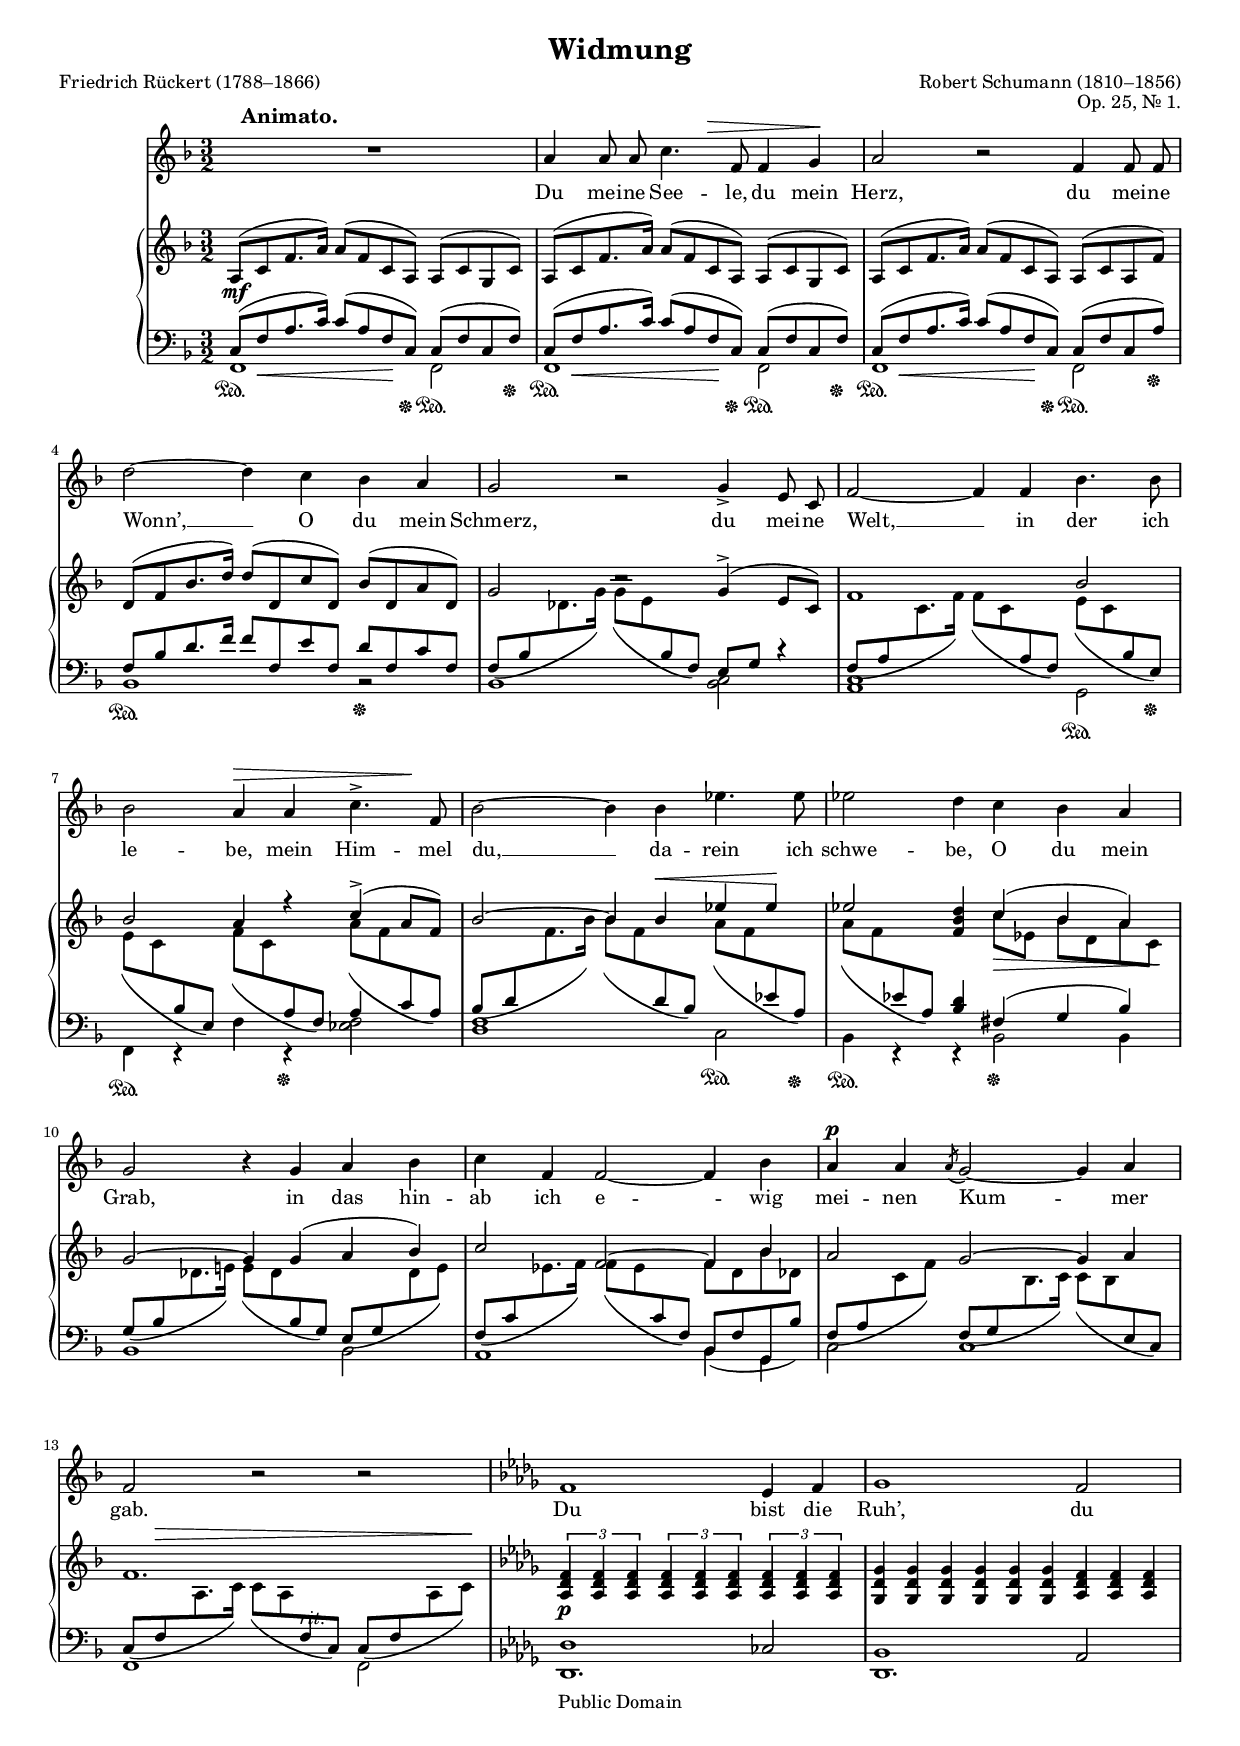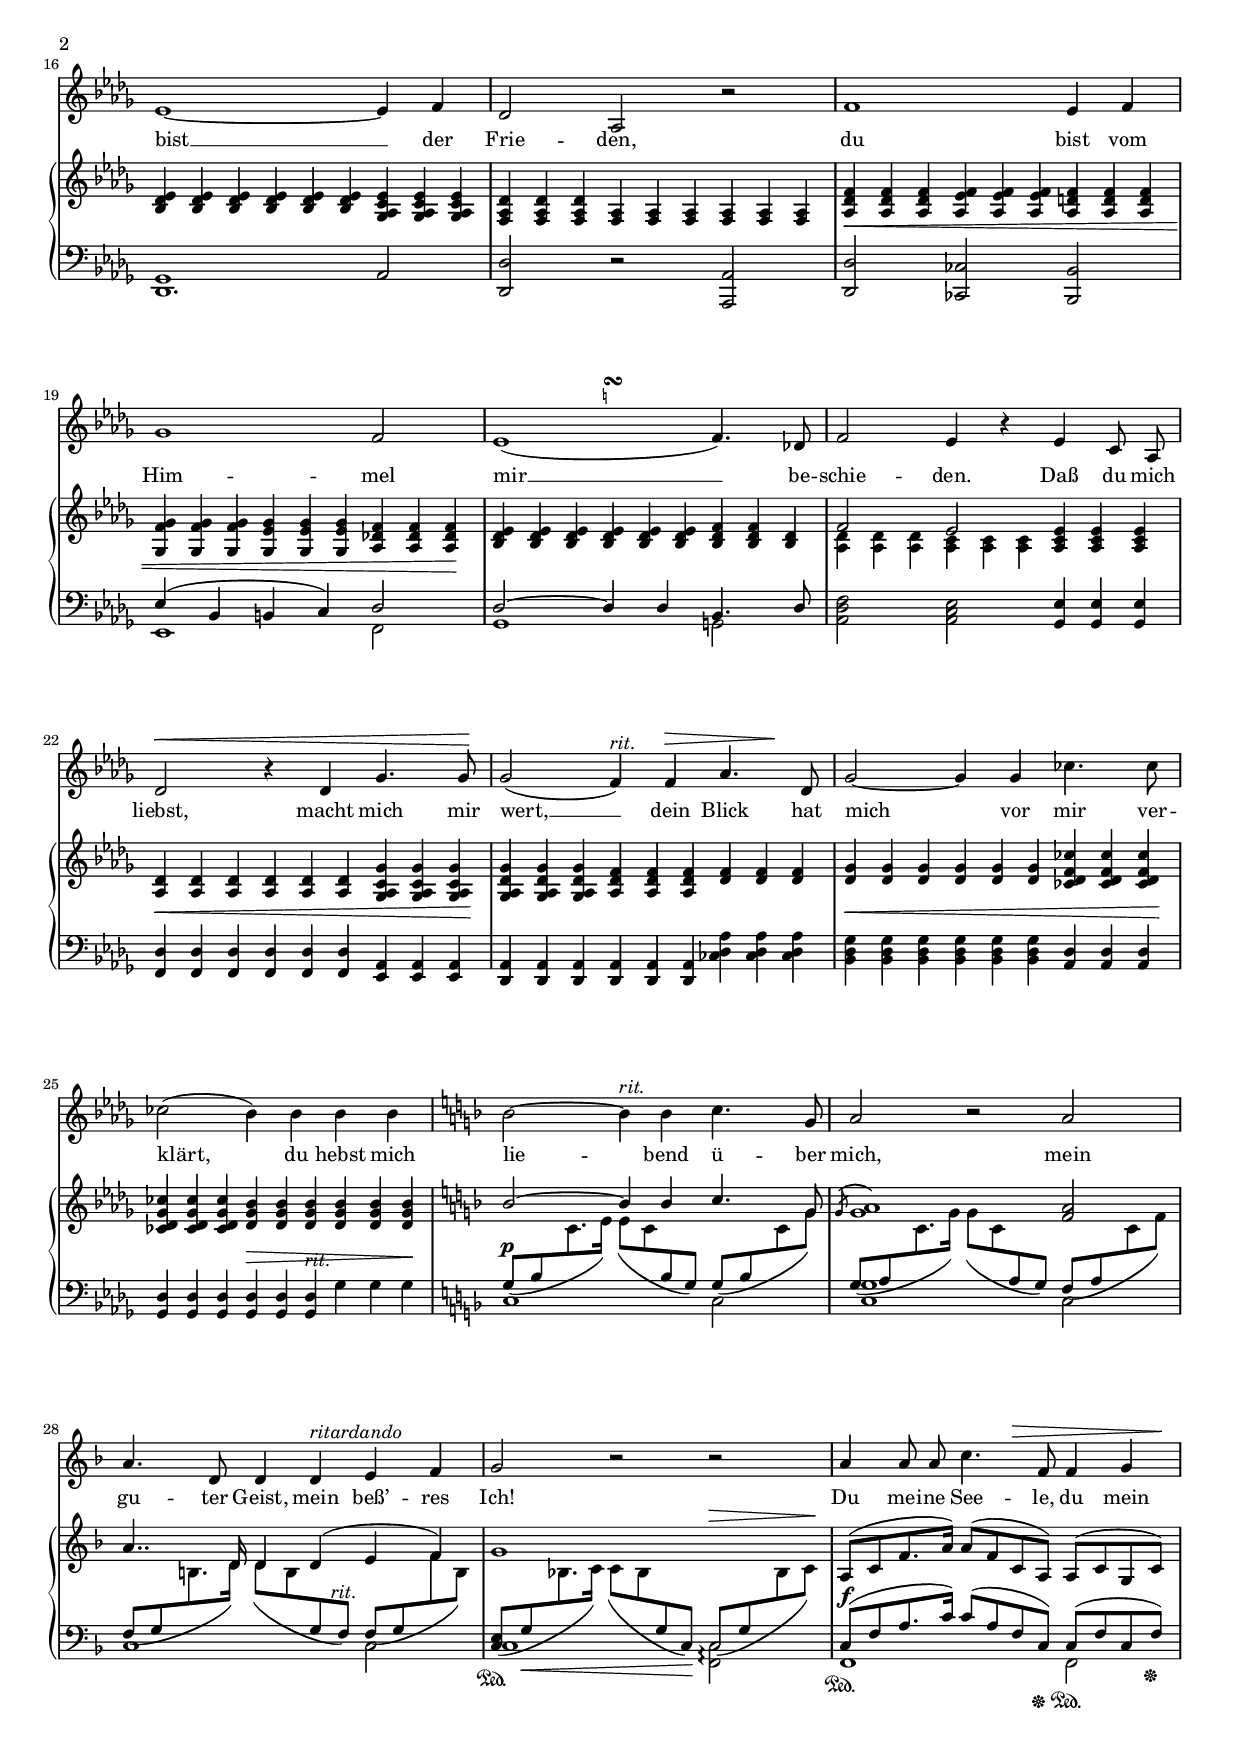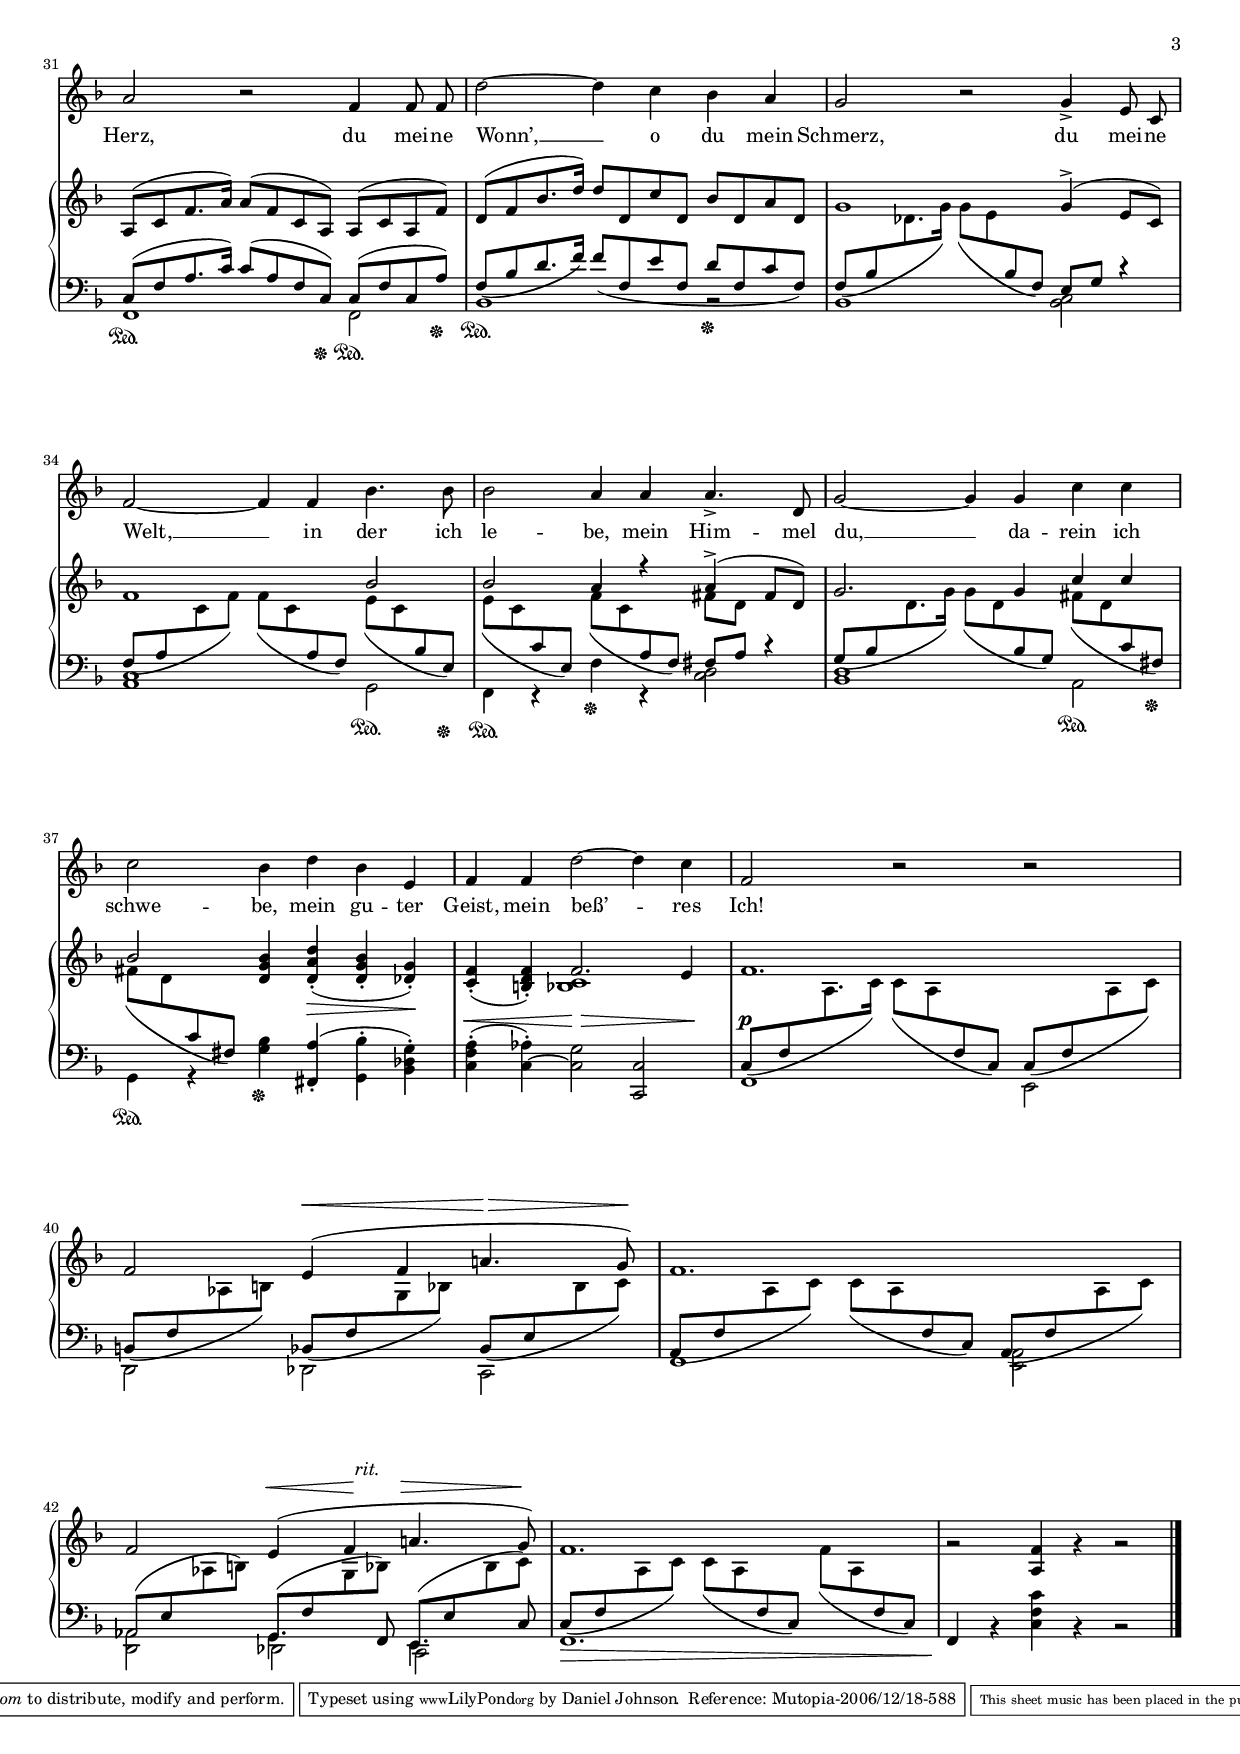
\version "2.19.65"

#(set-global-staff-size 16)

\header {
	title = "Widmung"
	composer = "Robert Schumann (1810–1856)"
	poet = "Friedrich Rückert (1788–1866)"
	opus = "Op. 25, № 1."
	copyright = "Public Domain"

	%mutopia-specific headers:
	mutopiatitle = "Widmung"
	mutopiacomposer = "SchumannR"
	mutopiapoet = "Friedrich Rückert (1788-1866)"
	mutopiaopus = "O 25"
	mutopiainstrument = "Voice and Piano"
	date = "1840"
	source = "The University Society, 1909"
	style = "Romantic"
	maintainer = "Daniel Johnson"
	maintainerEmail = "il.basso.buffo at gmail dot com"
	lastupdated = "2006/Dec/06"
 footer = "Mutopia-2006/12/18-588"
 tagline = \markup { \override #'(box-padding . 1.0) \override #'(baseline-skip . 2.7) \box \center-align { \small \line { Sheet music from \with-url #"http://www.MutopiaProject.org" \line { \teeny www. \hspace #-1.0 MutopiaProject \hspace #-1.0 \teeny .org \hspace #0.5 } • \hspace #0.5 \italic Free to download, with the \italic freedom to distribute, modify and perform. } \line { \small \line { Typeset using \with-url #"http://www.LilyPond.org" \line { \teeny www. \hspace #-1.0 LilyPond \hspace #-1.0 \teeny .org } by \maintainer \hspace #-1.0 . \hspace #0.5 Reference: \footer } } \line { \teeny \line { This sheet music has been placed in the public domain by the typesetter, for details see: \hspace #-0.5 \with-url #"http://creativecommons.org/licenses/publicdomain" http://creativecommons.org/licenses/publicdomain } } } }
}

\paper {
	top-margin = 0.25\in
	bottom-margin = 0.25\in
	between-system-padding = 0\in
	print-page-number = ##t
	head-separation = 0\in
	ragged-last-bottom = ##f
	system-count = 15
}

sopNotes = {
	\clef treble
	\time 3/2
	\key aes \major
	\autoBeamOff

	\once \override Score.RehearsalMark #'extra-offset = #'(6.0 . 1.0)
	\mark \markup { \large \bold "Animato." }

	R1. | c''4 c''8 c''8 ees''4. aes'8 aes'4 bes'4 | c''2 r2 aes'4 aes'8 aes'8 |
	f''2 ~ f''4 ees''4 des''4 c''4 | bes'2 r2 bes'4-> g'8 ees'8 | aes'2 ~ aes'4 aes'4 des''4. des''8 | des''2 c''4 c''4 ees''4.-> aes'8 |
	des''2 ~ des''4 des''4 ges''4. ges''8 | ges''2 f''4 ees''4 des''4 c''4 | bes'2 r4 bes'4 c''4 des''4 |
	ees''4 aes'4 aes'2 ~ aes'4 des''4 | c''4 c''4 \acciaccatura c''8 bes'2 ~ bes'4 c''4 | aes'2 r2 r2 |
	
	\transpose e fes {
	\key e \major
	
	gis'1 fis'4 gis'4 | a'1 gis'2 | fis'1 ~ fis'4 gis'4 |
	e'2 b2 r2 | gis'1 fis'4 gis'4 | a'1 gis'2 |
	fis'1( gis'4.) e'!8 | gis'2 fis'4 r4 fis'4 dis'8 b8 | e'2 r4 e'4 a'4. a'8 |
	a'2( gis'4) gis'4 b'4. e'8 | a'2 ~ a'4 a'4 d''4. d''8 | d''2( cis''4) cis''4 cis''4 cis''4
        }|
	\key aes \major
	
	des''2 ~ des''4 des''4 ees''4. bes'8 | c''2 r2 c''2 |
	c''4. f'8 f'4 f'4^\markup{\translate #(cons 0 0)\italic "ritardando"} g'4 aes'4 | bes'2 r2 r2 |
	c''4 c''8 c''8 ees''4. aes'8 aes'4 bes'4 | c''2 r2 aes'4 aes'8 aes'8 |
	f''2 ~ f''4 ees''4 des''4 c''4 | bes'2 r2 bes'4-> g'8 ees'8 |
	
	aes'2 ~ aes'4 aes'4 des''4. des''8 | des''2 c''4 c''4 c''4.-> f'8 |
	bes'2 ~ bes'4 bes'4 ees''4 ees''4 | ees''2 des''4 f''4 des''4 g'4 | aes'4 aes'4 f''2 ~ f''4 ees''4 |
	aes'2 r2 r2 | R1.*5
}

sopDynamics = {
	s1.
	s2. s2^\> s4\! s1.*3
	s1. s2 s2.^\> s4\! s1.
	s1.*3
	s1.^\p s1.*2
	s1.*3
	s2 s2 s2 s1.
	s2\once \override TextScript #'script-priority = #-100 s2^\turn^\markup{\tiny \smaller \smaller \natural} s2
	s1. s1^\< s4. s8\! s2 s4^\markup{\italic "rit."} s4^\> s4 s4\!
	s1.*2
	s2 s1^\markup{\italic "rit."} s1.
	s8 s4. s1 s1.
	s2. s4^\> s4. s8\! s1.
}

text=\lyricmode {
	Du mei -- ne See -- le, du mein Herz,
	du mei -- ne Wonn’, __ O du mein Schmerz,
	du mei -- ne Welt, __ in der ich le -- be,
	mein Him -- mel du, __ da -- rein ich schwe -- be,
	O du mein Grab, in das hin -- ab
	ich e -- wig mei -- nen Kum -- mer gab.

	Du bist die Ruh’, du bist __ der Frie -- den,
	du bist vom Him -- mel mir __ be -- schie -- den.
	Daß du mich liebst, macht mich mir wert, __
	dein Blick hat mich vor mir ver -- klärt,
	du hebst mich lie -- bend ü -- ber mich,
	mein gu -- ter Geist, mein beß’ -- res Ich!	

	Du mei -- ne See -- le, du mein Herz,
	du mei -- ne Wonn’, __ o du mein Schmerz,
	du mei -- ne Welt, __ in der ich le -- be,
	mein Him -- mel du, __ da -- rein ich schwe -- be,
	mein gu -- ter Geist, mein beß’ -- res Ich!	
}

rhOne = {
	\clef treble
	\time 3/2
	\key aes \major
	\voiceOne
	%Page 1, Line 1
	c'8(_\mf ees'8 aes'8. c''16) c''8( aes'8 ees'8 c'8) c'8( ees'8 bes8 ees'8) |
	c'8( ees'8 aes'8. c''16) c''8( aes'8 ees'8 c'8) c'8( ees'8 bes8 ees'8) |
	c'8( ees'8 aes'8. c''16) c''8( aes'8 ees'8 c'8) c'8( ees'8 c'8 aes'8) |
	%Page 1, Line 2
	f'8( aes'8 des''8. f''16) f''8( f'8 ees''8 f'8) des''8( f'8 c''8 f'8) |
	bes'2 ees''2\rest bes'4^>( g'8 ees'8) |
	aes'1 des''2 |
	des''2 c''4 r4 ees''4^>( c''8 aes'8) |
	%Page 1, Line 3
	des''2 ~ des''4
	\once \override Hairpin #'extra-offset = #'(0.0 . -0.75)
	des''4^\< ges''4 ges''4\! |
	ges''2 <aes' des'' f''>4 ees''4( des''4 c''4) |
	bes'2 ~ bes'4 bes'4( c''4 des''4) |
	%Page 1, Line 4
	ees''2 aes'2 ~ aes'4 des''4 |
	c''2 bes'2 ~ bes'4 c''4 |
	aes'1. |
	\transpose e fes {
	\key e \major
	\oneVoice
	%Page 2, Line 1
	\times 2/3 { <b e' gis'>4_\p <b e' gis'>4 <b e' gis'>4 } \times 2/3 { <b e' gis'>4 <b e' gis'>4 <b e' gis'>4 } \times 2/3 { <b e' gis'>4 <b e' gis'>4 <b e' gis'>4 } |
	\override TupletNumber #'stencil = ##f \override TupletBracket #'stencil = ##f
	\times 2/3 { <a e' a'>4 <a e' a'>4 <a e' a'>4 } \times 2/3 { <a e' a'>4 <a e' a'>4 <a e' a'>4 } \times 2/3 { <b e' gis'>4 <b e' gis'>4 <b e' gis'>4 } |
	\times 2/3 { <cis' e' fis'>4 <cis' e' fis'>4 <cis' e' fis'>4 } \times 2/3 { <cis' e' fis'>4 <cis' e' fis'>4 <cis' e' fis'>4 } \times 2/3 { <a b dis' fis'>4 <a b dis' fis'>4 <a b dis' fis'>4 } |
	%Page 2, Line 2
	\times 2/3 { <gis b e'>4 <gis b e'>4 <gis b e'>4 } \times 2/3 { <gis b>4 <gis b>4 <gis b>4 } \times 2/3 { <gis b>4 <gis b>4 <gis b>4 } |
	\times 2/3 { <b e' gis'>4_\< <b e' gis'>4 <b e' gis'>4 } \times 2/3 { <b fis' gis'>4 <b fis' gis'>4 <b fis' gis'>4 } \times 2/3 { <b eis' gis'>4 <b eis' gis'>4 <b eis' gis'>4 } |
	\times 2/3 { <a gis' a'>4 <a gis' a'>4 <a gis' a'>4 } \times 2/3 { <a fis' a'>4 <a fis' a'>4 <a fis' a'>4 } \times 2/3 { <b e'! gis'>4 <b e' gis'>4 <b e' gis'>4\! } |
	%Page 2, Line 3
	\times 2/3 { <cis' e' fis'>4 <cis' e' fis'>4 <cis' e' fis'>4 } \times 2/3 { <cis' e' fis'>4 <cis' e' fis'>4 <cis' e' fis'>4 } \times 2/3 { <cis' e' gis'>4 <cis' e' gis'>4 <cis' e'>4 } |
	\voiceOne gis'2 fis'2 \oneVoice \times 2/3 { <b dis' fis'>4 <b dis' fis'>4 <b dis' fis'>4 } |
	\times 2/3 { <b e'>4_\< <b e'>4 <b e'>4 } \times 2/3 { <b e'>4 <b e'>4 <b e'>4 } \times 2/3 { <a b dis' a'>4 <a b dis' a'>4 <a b dis' a'>4\! } |
	%Page 2, Line 4
	\times 2/3 { <a b e' a'>4 <a b e' a'>4 <a b e' a'>4 } \times 2/3 { <b e' gis'>4 <b e' gis'>4 <b e' gis'>4 } \times 2/3 { <e' gis'>4 <e' gis'>4 <e' gis'>4 } |
	\once \override Hairpin #'extra-offset = #'(0.0 . -1.5)
	\times 2/3 { <e' a'>4_\< <e' a'>4 <e' a'>4 } \times 2/3 { <e' a'>4 <e' a'>4 <e' a'>4 } \times 2/3 { <d' e' gis' d''>4 <d' e' gis' d''>4 <d' e' gis' d''>4\! } |
	\times 2/3 { <d' e' a' d''>4 <d' e' a' d''>4 <d' e' a' d''>4 } \times 2/3 {
	\once \override Hairpin #'extra-offset = #'(0.0 . -2.0)
	<e' a' cis''>4_\> <e' a' cis''>4 <e' a' cis''>4 } \times 2/3 { <e' a' cis''>4 <e' a' cis''>4 <e' a' cis''>4\! }
	} |
	\key aes \major
	\voiceOne
	%Page 3, Line 1
	des''2 ~ des''4 des''4 ees''4. bes'8 | \acciaccatura bes'8 <bes' c''>1 <aes' c''>2 |
	%Page 3, Line 2
	c''4.. f'16 f'4 f'4( g'4 aes'4) | bes'1 s4.^\> s8\! |
	%Page 3, Line 3
	c'8(_\f ees'8 aes'8. c''16) c''8( aes'8 ees'8 c'8) c'8( ees'8 bes8 ees'8) |
	c'8( ees'8 aes'8. c''16) c''8( aes'8 ees'8 c'8) c'8( ees'8 c'8 aes'8) |
	%Page 3, Line 4
	f'8( aes'8 des''8. f''16) f''8 f'8 ees''8 f'8 des''8 f'8 c''8 f'8 | bes'1 bes'4^>( g'8 ees'8-) |
	%Page 4, Line 1
	aes'1 des''2 | des''2 c''4 r4 c''4^>( a'8 f'8) |
	%Page 4, Line 2
	bes'2. bes'4 ees''4 ees''4 | des''2 \oneVoice <f' bes' des''>4 <f' c'' f''>4-.(_\> <f' bes' des''>4-. <fes' bes'>4-.)\! |
	\once \override Hairpin #'extra-offset = #'(-0.25 . -1.0)
	<ees' aes'>4-.(_\< <d' f' aes'>4-.)
	\once \override Hairpin #'extra-offset = #'(0.25 . -1.0)
	\voiceOne aes'2.\!_\> g'4\! |
	%Page 4, Line 3
	aes'1. | aes'2
	\once \override Hairpin #'extra-offset = #'(0.0 . 1.0)
	g'4(^\< aes'4
	\once \override Hairpin #'extra-offset = #'(0.0 . 1.0)
	c''!4.\!^\> bes'8\!) | aes'1. |
	%Page 4, Line 4
	aes'2
	\once \override Hairpin #'extra-offset = #'(-0.25 . 1.0)
	g'4(^\<
	\once \override TextScript #'extra-offset = #'(1.25 . 1.25)
	aes'4\!^\markup{\italic "rit."}
	\once \override Hairpin #'extra-offset = #'(-1.0 . 0.75)
	c''!4.^\> bes'8\!) | aes'1. | bes'2\rest <c' aes'>4 bes'4\rest bes'2\rest \bar "|."
}

rhTwo = {
	\clef treble
	\time 3/2
	\key aes \major
	\voiceTwo
	s1.*3
	s1.*3 | s1 \slurDown c''8( aes'8 \change Staff=lh \stemUp ees'8 c'8) \change Staff=rh \voiceTwo
	%Page 1, Line 3
	s1. | s2 s4 \once \override Hairpin #'extra-offset = #'(0.0 . 1.0) ees''8_\> ges'8 des''8 f'8 c''8 ees'8\! | s1.
	s1 aes'8 f'8 des''8 fes'8 s1. s8 s8^\> s1 s8 s8\!
	\transpose e fes {
	\key e \major
	s1.*3
	s1.*3
	%Page 2, Line 3
	\override TupletNumber #'stencil = ##f \override TupletBracket #'stencil = ##f
	s1. | \times 2/3 { <b e'>4 <b e'>4 <b e'>4 } \times 2/3 { <b dis'>4 <b dis'>4 <b dis'>4 } s2 | s1.
	s1.*3
	}
	\key aes \major
	s1.*2
	s1.*2
	s1.*2
	s1.*2
	%Page 4, Line 1
	s1. | s1 a'8 f'8 s4 |
	%Page 4, Line 2
	s1. | s1. | s2 <des' ees'>1 |
	%Page 4, Line 3
	s1.*3
	\oneVoice \slurUp
	\stemUp \change Staff=lh ces8( g8 \stemDown \change Staff=rh ces'8 d'8)
	\stemUp \change Staff=lh bes,8( aes8 \stemDown \change Staff=rh bes8 des'8)
	\stemUp \change Staff=lh g,8( g8 \stemDown \change Staff=rh des'8 ees'8) |
}

lhOne = {
	\clef bass
	\time 3/2
	\key aes \major
	\voiceOne
	%Page 1, Line 1
	ees8( aes8 c'8. ees'16) ees'8( c'8 aes8 ees8) ees8( aes8 ees8 aes8) |
	ees8( aes8 c'8. ees'16) ees'8( c'8 aes8 ees8) ees8( aes8 ees8 aes8) |
	ees8( aes8 c'8. ees'16) ees'8( c'8 aes8 ees8) ees8( aes8 ees8 c'8) |
	%Page 1, Line 2
	\slurDown
	aes8 des'8 f'8. aes'16 aes'8 aes8 g'8 aes8 f'8 aes8 ees'8 aes8 \change Staff=lh \stemUp |
	aes8( des'8 \change Staff=rh \stemDown fes'8. bes'16) bes'8( g'8 \change Staff=lh \stemUp des'8 aes8) g8 bes8 r4 |
	aes8( c'8 \change Staff=rh \stemDown ees'8. aes'16) aes'8( ees'8 \change Staff=lh \stemUp c'8 aes8) \change Staff=rh \stemDown g'8( ees'8 \change Staff=lh \stemUp des'8 g8) |
	\change Staff=rh \stemDown g'8( ees'8 \change Staff=lh \stemUp des'8 g8) \change Staff=rh \stemDown aes'8( ees'8 \change Staff=lh \stemUp c'8 aes8) c'4 s4 |
	%Page 1, Line 3
	des'8( f'8 \change Staff=rh \stemDown aes'8. des''16) des''8( aes'8 \change Staff=lh \stemUp f'8 des'8) \change Staff=rh \stemDown c''8( aes'8 \change Staff=lh \stemUp ges'8 c'8) |
	\change Staff=rh \stemDown c''8( aes'8 \change Staff=lh \stemUp ges'8 c'8) \voiceOne <des' f'>4 a4( bes4 des'4) |
	\slurDown bes8( des'8 \change Staff=rh \stemDown fes'8. g'!16) g'8( fes'8 \change Staff=lh \stemUp des'8 bes8) g8( bes8 \change Staff=rh \stemDown fes'8 g'8) |
	%Page 1, Line 4
	\change Staff=lh \stemUp aes8( ees'8 \change Staff=rh \stemDown ges'8. aes'16) aes'8( ges'8 \change Staff=lh \stemUp ees'8 aes8) des8( aes8 bes,8 des'8) |
	aes8( c'8 \change Staff=rh \stemDown ees'8 aes'8) \change Staff=lh \stemUp aes8( bes8 \change Staff=rh \stemDown des'8. ees'16) ees'8( des'8 \change Staff=lh \stemUp g8 ees8) |
	ees8( aes8 \change Staff=rh \stemDown c'8. ees'16) ees'8( c'8 \change Staff=lh \stemUp aes8^\markup{\italic "rit."} ees8) ees8( aes8  \change Staff=rh \stemDown c'8 ees'8) |
	\change Staff=lh
	\voiceOne
	\transpose e fes {
	\key e \major
	%Page 2, Line 1
	e1 d2 | cis1 b,2 | a,1 b,2 |
	%Page 2, Line 2
	\oneVoice <e, e>2 r2 <b,, b,>2 | <e, e>2 <d, d>2 <cis, cis>2 | \voiceOne fis4( cis4 cisis4 dis4) e2 |
	%Page 2, Line 3
	\override TupletNumber #'stencil = ##f \override TupletBracket #'stencil = ##f
	e2 ~ e4 e4 cis4. e8 | s1 \oneVoice \times 2/3 { <a, fis>4 <a, fis>4 <a, fis>4 } | \times 2/3 { <gis, e>4 <gis, e>4 <gis, e>4 } \times 2/3 { <gis, e>4 <gis, e>4 <gis, e>4 } \times 2/3 { <fis, b,>4 <fis, b,>4 <fis, b,>4 } |
	%Page 2, Line 4
	\times 2/3 { <e, b,>4 <e, b,>4 <e, b,>4 } \times 2/3 { <e, b,>4 <e, b,>4 <e, b,>4 } s2 |
	s1 \times 2/3 { <b, e>4 <b, e>4 <b, e>4 } |
	\times 2/3 { <a, e>4 <a, e>4 <a, e>4 } \times 2/3 { <a, e>4 <a, e>4 <a, e>4^\markup{\italic "rit."} } s2 |
	}
	\key aes \major
	\slurDown
	%Page 3, Line 1
	\stemUp bes8(^\p des'8 \change Staff=rh \stemDown ees'8. g'16) g'8( ees'8 \change Staff=lh \stemUp des'8 bes8) bes8([ des'8 \change Staff=rh \stemDown ees'8 bes'8]) \change Staff=lh \stemUp |
	bes8( c'8 \change Staff=rh \stemDown ees'8. bes'16) bes'8( ees'8 \change Staff=lh \stemUp c'8 bes8) aes8( c'8 \change Staff=rh \stemDown ees'8 aes'8) \change Staff=lh \stemUp |
	%Page 3, Line 2
	aes8( bes8 \change Staff=rh \stemDown d'8. f'16) f'8( d'8 \change Staff=lh \stemUp bes8 aes8^\markup{\translate #(cons -.8 2.7)\italic "rit."}) aes8( bes8 \change Staff=rh \stemDown aes'8 d'8) \change Staff=lh \stemUp |
	<ees g>8( bes8 \change Staff=rh \stemDown des'!8. ees'16) ees'8( des'8 \change Staff=lh \stemUp bes8 ees8) ees8( bes8 \change Staff=rh \stemDown des'8 ees'8) \change Staff=lh \stemUp |
	%Page 3, Line 3
	\voiceOne
	ees8( aes8 c'8. ees'16) ees'8( c'8 aes8 ees8) ees8( aes8 ees8 aes8) |
	ees8( aes8 c'8. ees'16) ees'8( c'8 aes8 ees8) ees8( aes8 ees8 c'8) |
	%Page 3, Line 4
	\slurDown
	aes8( des'8 f'8. aes'16) aes'8( aes8 g'8 aes8 f'8 aes8 ees'8 aes8) | \change Staff=lh \stemUp
	aes8( des'8 \change Staff=rh \stemDown fes'8. bes'16) bes'8( g'8 \change Staff=lh \stemUp des'8 aes8) g8 bes8 r4 |
	%Page 4, Line 1
	aes8( c'8 \change Staff=rh \stemDown ees'8 aes'8) aes'8( ees'8 \change Staff=lh \stemUp c'8 aes8) \change Staff=rh \stemDown g'8( ees'8 \change Staff=lh \stemUp des'8 g8) |
	\change Staff=rh \stemDown g'8( ees'8 \change Staff=lh \stemUp ees'8 g8) \change Staff=rh \stemDown aes'8( ees'8 \change Staff=lh \stemUp c'8 aes8) a8 c'8 r4 |
	%Page 4, Line 2
	bes8( des'8 \change Staff=rh \stemDown f'8. bes'16) bes'8( f'8 \change Staff=lh \stemUp des'8 bes8) \change Staff=rh \stemDown a'8( f'8 \change Staff=lh \stemUp ees'8 a8) |
	\change Staff=rh \stemDown a'8( f'8 \change Staff=lh \stemUp ees'8 a8) s1 |
	s1 <ees, ees>2 |
	%Page 4, Line 3
	ees8(^\p aes8\change Staff=rh \stemDown c'8. ees'16) ees'8( c'8 \change Staff=lh \stemUp aes8 ees8) ees8( aes8 \change Staff=rh \stemDown c'8 ees'8) \change Staff=lh \stemUp |
	d8( aes8\change Staff=rh \stemDown ces'8 d'8)\change Staff=lh \stemUp des8( aes8\change Staff=rh \stemDown bes8 des'8)\change Staff=lh \stemUp des8( g8\change Staff=rh \stemDown des'8 ees'8)\change Staff=lh \stemUp |
	c8( aes8\change Staff=rh \stemDown c'8 ees'8) ees'8( c'8\change Staff=lh \stemUp aes8 ees8) c8( aes8\change Staff=rh \stemDown c'8 ees'8)\change Staff=lh \voiceTwo |
	%Page 4, Line 4
	s2 \override Staff.NoteCollision #'merge-differently-dotted = ##t \voiceOne \stemDown bes,4. \stemUp aes,8 \stemDown g,4. \stemUp ees8 |
	\slurDown \stemUp
	ees8( aes8\change Staff=rh \stemDown c'8 ees'8) ees'8( c'8\change Staff=lh \stemUp aes8 ees8)\change Staff=rh \stemDown aes'8( c'8\change Staff=lh \stemUp aes8 ees8) |
}


lhTwo = {
	\voiceTwo
	%Page 1, Line 1
	aes,1 aes,2 | aes,1 aes,2 | aes,1 aes,2 |
	%Page 1, Line 2
	des1 des2\rest | des1 <des ees>2 | <c ees>1 bes,2 | aes,4 g,4\rest aes4 g,4\rest <ges aes>2 |
	%Page 1, Line 3
	<f aes>1 ees2 | des4 g,4\rest g,4\rest des2 des4 | des1 des2 |
	%Page 1, Line 4
	c1 des4 bes,4 | ees2 ees1 | aes,1 aes,2 |
	
	\transpose e fes {
	%Page 2, Line 1
	e,1. | e,1. | e,1. |
	%Page 2, Line 2
	s1.*2 | fis,1 gis,2 |
	%Page 2, Line 3
	a,1 ais,2 | <b, e gis>2 <b, dis fis>2 s2 | s1.
	%Page 2, Line 4
	\override TupletNumber #'stencil = ##f \override TupletBracket #'stencil = ##f
	s1 \times 2/3 { <d e b>4 <d e b>4 <d e b>4 } |
	\times 2/3 { <cis e a>4 <cis e a>4 <cis e a>4 } \times 2/3 { <cis e a>4 <cis e a>4 <cis e a>4 } s2 |
	s1 \times 2/3 { a4 a4 a4 }
	} |
	
	%Page 3, Line 1
	ees1 ees2 | <ees bes>1 ees2 |
	%Page 3, Line 2
	ees1 ees2 | ees1 \once \override Staff.NoteCollision #'merge-differently-headed = ##t <ees aes,>2\arpeggio |
	%Page 3, Line 3
	aes,1 aes,2 | aes,1 aes,2 |
	%Page 3, Line 4
	des1 des2\rest | des1 <des ees>2 |
	
	%Page 4, Line 1
	<c ees>1 bes,2 | aes,4 ges,4\rest aes4 ges,4\rest <ees f>2 |
	%Page 4, Line 2
	<des f>1 c2 | bes,4 r4 <bes des'>4 \oneVoice <a, c'>4-.( <bes, des'>4-. <des fes bes>4-.) | <ees aes c'>4-.( <ees ces'>4-.) ~ <ees bes>2 s2 |
	%Page 4, Line 3
	\voiceTwo
	aes,1 g,2 | f,2 fes,2 ees,2 | aes,1 <g, c>2 |
	\once\override Staff.NoteCollision #'merge-differently-headed = ##t
	<f, ces>2
	\voiceFour
	\once \override NoteColumn #'force-hshift = #0.3
	fes,2
	\once \override NoteColumn #'force-hshift = #0.5
	ees,2 | \voiceTwo aes,1. | \stemUp aes,4 des4\rest \stemDown <ees aes ees'>4 des4\rest des2\rest |
}
pianoDynamics = {
	%Page 1 Line 1
	s8_\sustainOn s8_\< s4 s4 s8\! s8_\sustainOff s4.\sustainOn s8_\sustainOff
	s8_\sustainOn s8_\< s4 s4 s8\! s8_\sustainOff s4._\sustainOn s8_\sustainOff
	s8_\sustainOn s8_\< s4 s4 s8\! s8_\sustainOff s4._\sustainOn s8_\sustainOff
	%Page 1 Line 2
	s1_\sustainOn s2_\sustainOff
	s1.
	s1 s4._\sustainOn s8_\sustainOff
	s2._\sustainOn s2._\sustainOff
	%Page 1 Line 3
	s1 s4._\sustainOn s8_\sustainOff
	s2._\sustainOn s2._\sustainOff
	s1.
	%Page 1 Line 4
	s1.*3
	%Page 2
	s1.*12
	%Page 3 Line 1
	s1.*2
	%Page 3 Line 2
	s1.
	s8_\sustainOn s4._\< s4. s8\! s2
	%Page 3 Line 3
	s8_\sustainOn s8 s4 s4 s8 s8_\sustainOff s4._\sustainOn s8_\sustainOff
	s8_\sustainOn s8 s4 s4 s8 s8_\sustainOff s4._\sustainOn s8_\sustainOff
	%Page 3 Line 4
	s1_\sustainOn s2_\sustainOff
	s1.
	%Page 4 Line 1
	s1 s4._\sustainOn s8_\sustainOff
	s2_\sustainOn s1_\sustainOff
	%Page 4 Line 2
	s1 s4._\sustainOn s8_\sustainOff
	s2_\sustainOn s1_\sustainOff
	s1.
	%Page 4 Line 3
	s1.*3
	%Page 4 Line 4
	s1.
	s1._\>
	s1.\!
}

target = a,

%#(set-default-paper-size "a4")

\score {
	<<
		\context Staff = melStaff {
			<<
				\context Voice = mel {\transpose c \target \sopNotes }
				\context Voice = sopdyn { \sopDynamics }
			>>
		}
		\new Lyrics = "one" \lyricsto mel \text

		\context PianoStaff <<
			\context Staff = rh {
				<<
					\context Voice = rhA {\transpose c \target \rhOne }
					\context Voice = rhB {\transpose c \target \rhTwo }
				>>
			}
			\context Staff = lh
			{
				<<
					\context Voice = lhA {\transpose c \target \lhOne }
					\context Voice = lhB {\transpose c \target \lhTwo }
					\context Voice = pianodyn { \pianoDynamics }
				>>
			}
		>>
	>>
	\layout {
		\context { \RemoveEmptyStaffContext }
	}
	
  \midi {
    \context {
      \Score
      tempoWholesPerMinute = #(ly:make-moment 60 2)
      }
    }


}
